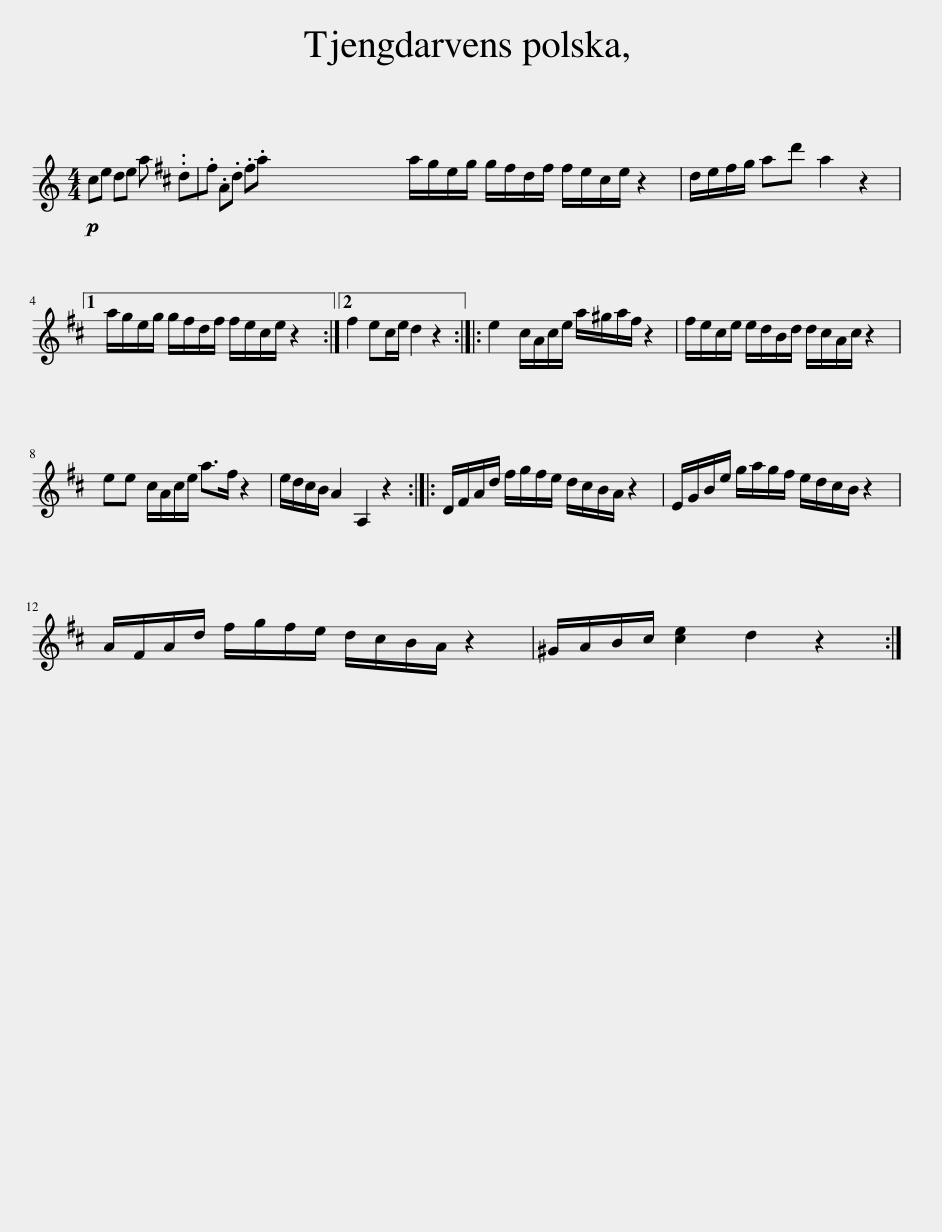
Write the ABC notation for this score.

X:1
L:1/8
M:4/4
I:linebreak $
K:C
V:1 treble
V:1
!p! ce de a .d.^f .A.d .f.a | a/g/e/g/ g/^f/d/f/ f/e/^c/e/ z2 | d/e/^f/g/ ad' a2 z2 |1$ a/g/e/g/ g/^f/d/f/ f/e/^c/e/ z2 :|2 ^f2 e^c/e/ d2 z2 :: %5
 e2 ^c/A/c/e/ a/^g/a/^f/ z2 | ^f/e/^c/e/ e/d/B/d/ d/c/A/c/ z2 |$ ee ^c/A/c/e/ a>^f z2 | e/d/^c/B/ A2 A,2 z2 :: D/^F/A/d/ ^f/g/f/e/ d/^c/B/A/ z2 | %10
 E/G/B/e/ g/a/g/^f/ e/d/^c/B/ z2 |$ A/^F/A/d/ ^f/g/f/e/ d/^c/B/A/ z2 | ^G/A/B/^c/ [ce]2 d2 z2 :| %13
